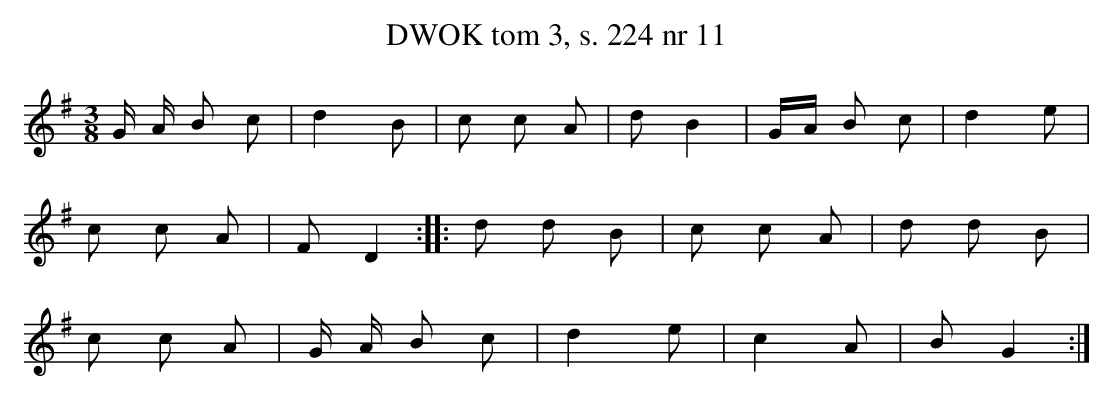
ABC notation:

X:1
T: DWOK tom 3, s. 224 nr 11
L: 1/16
M: 3/8
K: G
G A B2 c2 | d4 B2 | c2 c2 A2 | d2 B4 | GA B2 c2 | d4 e2 |
c2 c2 A2 | F2 D4 :: d2 d2 B2 | c2 c2 A2 | d2 d2 B2 |
c2 c2 A2 | G A B2 c2 | d4 e2 | c4 A2 | B2 G4 :|
